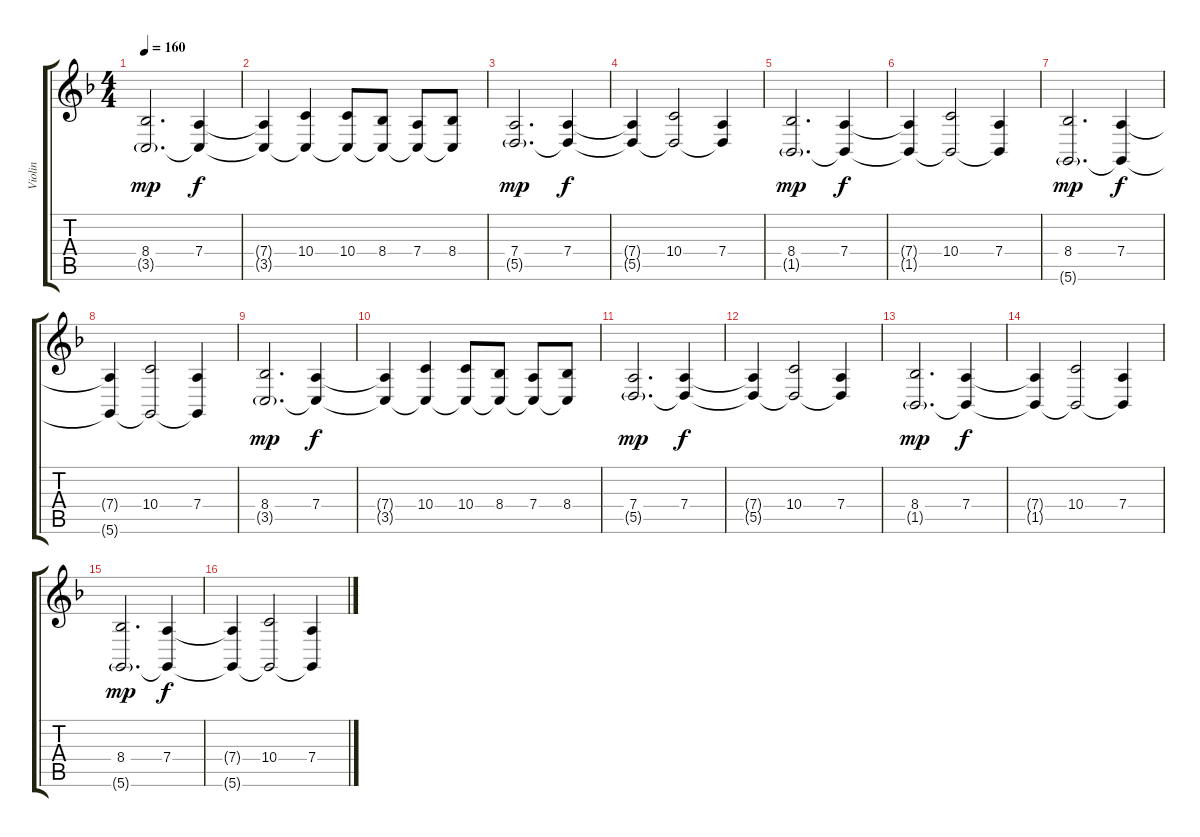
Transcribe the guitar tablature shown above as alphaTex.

\track ("Violin" "Violin") {instrument violin}
\staff {score tabs}
\tuning (E4 B3 G3 D3 A2 D2) {hide}
\ts (4 4)
\tempo 160
\clef g2
\ks dminor
(8.4 3.5{g}).2{d dy mp} (7.4 3.5{t}).4{dy f} |
(7.4{t} 3.5{t}).4 (10.4 3.5{t}).4 (10.4 3.5{t}).8 (8.4 3.5{t}).8 (7.4 3.5{t}).8 (8.4 3.5{t}).8 |
(7.4 5.5{g}).2{d dy mp} (7.4 5.5{t}).4{dy f} |
(7.4{t} 5.5{t}).4 (10.4 5.5{t}).2 (7.4 5.5{t}).4 |
(8.4 1.5{g}).2{d dy mp} (7.4 1.5{t}).4{dy f} |
(7.4{t} 1.5{t}).4 (10.4 1.5{t}).2 (7.4 1.5{t}).4 |
(8.4 5.6{g}).2{d dy mp} (7.4 5.6{t}).4{dy f} |
(7.4{t} 5.6{t}).4 (10.4 5.6{t}).2 (7.4 5.6{t}).4 |
(8.4 3.5{g}).2{d dy mp} (7.4 3.5{t}).4{dy f} |
(7.4{t} 3.5{t}).4 (10.4 3.5{t}).4 (10.4 3.5{t}).8 (8.4 3.5{t}).8 (7.4 3.5{t}).8 (8.4 3.5{t}).8 |
(7.4 5.5{g}).2{d dy mp} (7.4 5.5{t}).4{dy f} |
(7.4{t} 5.5{t}).4 (10.4 5.5{t}).2 (7.4 5.5{t}).4 |
(8.4 1.5{g}).2{d dy mp} (7.4 1.5{t}).4{dy f} |
(7.4{t} 1.5{t}).4 (10.4 1.5{t}).2 (7.4 1.5{t}).4 |
(8.4 5.6{g}).2{d dy mp} (7.4 5.6{t}).4{dy f} |
(7.4{t} 5.6{t}).4 (10.4 5.6{t}).2 (7.4 5.6{t}).4
